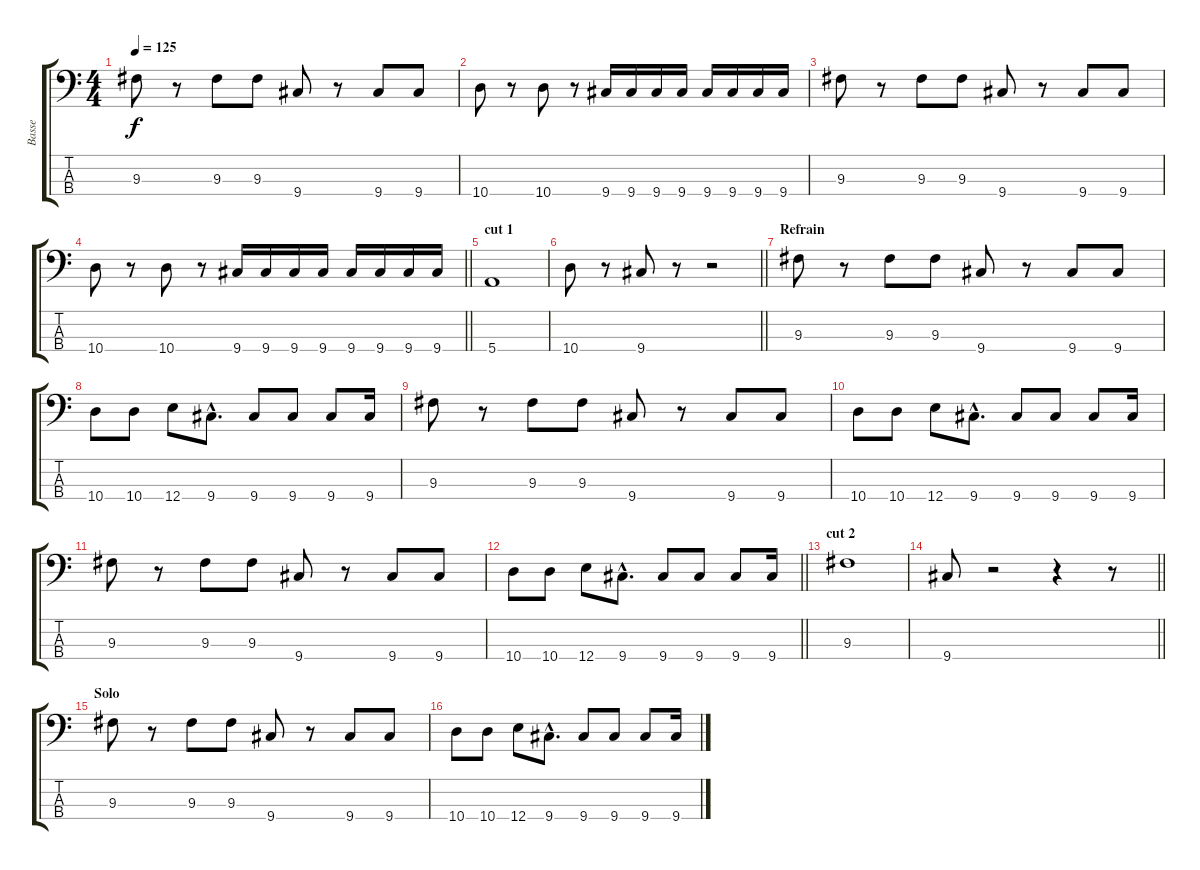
\track ("Basse" "Basse") {instrument electricbassfinger}
\staff {score tabs}
\tuning (G2 D2 A1 E1) {hide}
\ts (4 4)
\tempo 125
\clef f4
\ks c
9.3.8{dy f} r.8 9.3.8 9.3.8 9.4.8 r.8 9.4.8 9.4.8 |
10.4.8 r.8 10.4.8 r.8 9.4.16 9.4.16 9.4.16 9.4.16 9.4.16 9.4.16 9.4.16 9.4.16 |
9.3.8 r.8 9.3.8 9.3.8 9.4.8 r.8 9.4.8 9.4.8 |
\barLineRight lightlight
10.4.8 r.8 10.4.8 r.8 9.4.16 9.4.16 9.4.16 9.4.16 9.4.16 9.4.16 9.4.16 9.4.16 |
\section ("" "cut 1")
5.4.1 |
\barLineRight lightlight
10.4.8 r.8 9.4.8 r.8 r.2 |
\section ("" "Refrain")
9.3.8 r.8 9.3.8 9.3.8 9.4.8 r.8 9.4.8 9.4.8 |
10.4.8 10.4.8 12.4.8 9.4{hac}.8{d} 9.4.8 9.4.8 9.4.8 9.4.16 |
9.3.8 r.8 9.3.8 9.3.8 9.4.8 r.8 9.4.8 9.4.8 |
10.4.8 10.4.8 12.4.8 9.4{hac}.8{d} 9.4.8 9.4.8 9.4.8 9.4.16 |
9.3.8 r.8 9.3.8 9.3.8 9.4.8 r.8 9.4.8 9.4.8 |
\barLineRight lightlight
10.4.8 10.4.8 12.4.8 9.4{hac}.8{d} 9.4.8 9.4.8 9.4.8 9.4.16 |
\section ("" "cut 2")
9.3.1 |
\barLineRight lightlight
9.4.8 r.2 r.4 r.8 |
\section ("" "Solo")
9.3.8 r.8 9.3.8 9.3.8 9.4.8 r.8 9.4.8 9.4.8 |
10.4.8 10.4.8 12.4.8 9.4{hac}.8{d} 9.4.8 9.4.8 9.4.8 9.4.16
